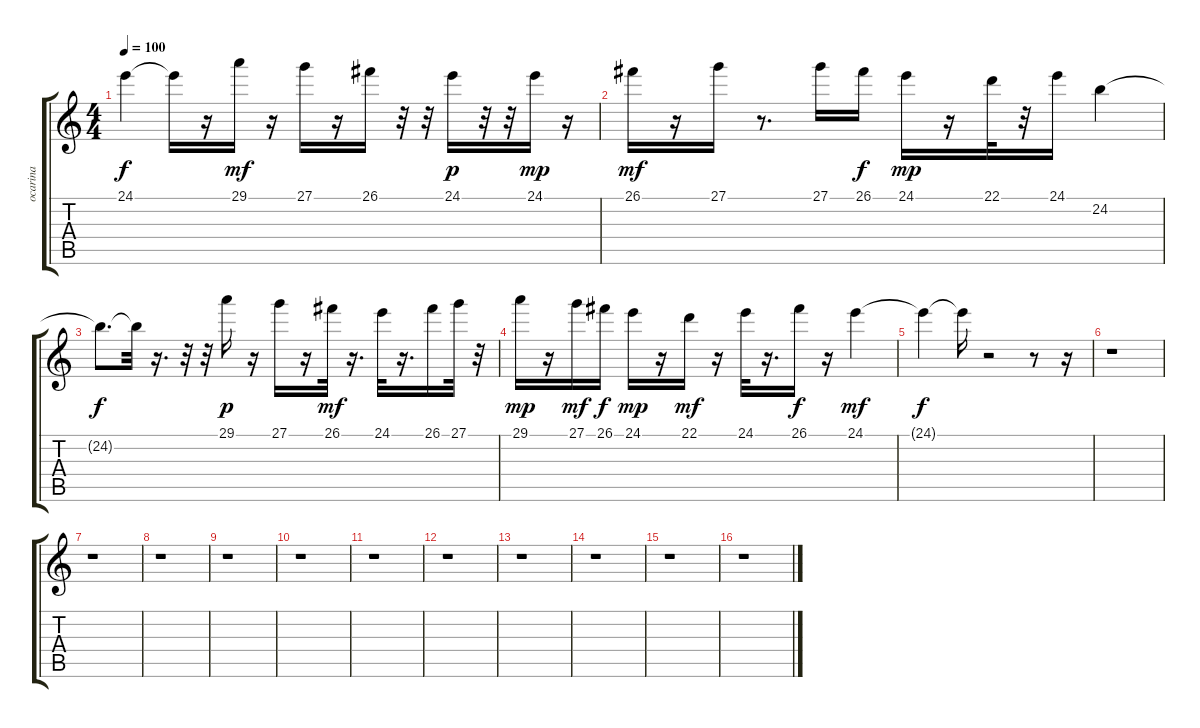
\track ("ocarina" "ocarina") {instrument ocarina}
\staff {score tabs}
\tuning (E4 B3 G3 D3 A2 E2) {hide}
\ts (4 4)
\tempo 100
\clef g2
\ks c
24.1{t}.4{dy f} 24.1{t}.16 r.16{volume 8 balance 5 instrument ocarina} 29.1.16{dy mf} r.16 27.1.16 r.16 26.1.16 r.32 r.32 24.1.16{dy p} r.32 r.32 24.1.16{dy mp} r.16 |
26.1.16{dy mf} r.16 27.1.16 r.8{d} 27.1.16 26.1.16{dy f} 24.1.16{dy mp} r.16 22.1.32 r.32 24.1.16 24.2.4 |
24.2{t}.8{d dy f} 24.2{t}.32 r.16{d} r.32 r.32 29.1.16{dy p} r.16 27.1.16 r.16 26.1.32{dy mf} r.16{d} 24.1.32 r.16{d} 26.1.16 27.1.32 r.32 |
29.1.16{dy mp} r.16 27.1.16{dy mf} 26.1.16{dy f} 24.1.16{dy mp} r.16 22.1.16{dy mf} r.16 24.1.32 r.16{d} 26.1.16{dy f} r.16 24.1.4{dy mf} |
24.1{t}.4{dy f} 24.1{t}.16 r.2 r.8 r.16 |
r.1 |
r.1 |
r.1 |
r.1 |
r.1 |
r.1 |
r.1 |
r.1 |
r.1 |
r.1 |
r.1
